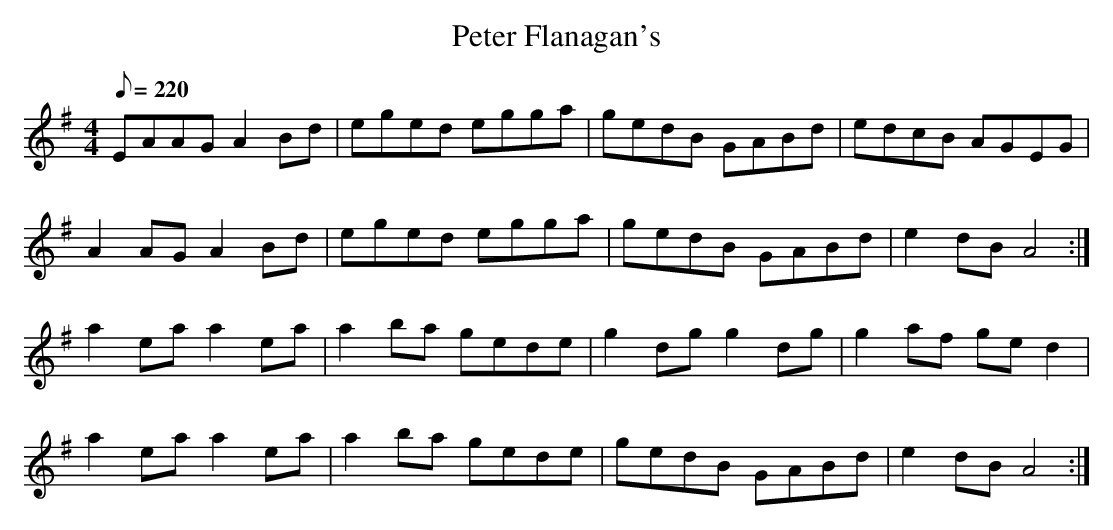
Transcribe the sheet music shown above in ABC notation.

X:1
T:Peter Flanagan's
M:4/4
L:1/8
Q:220
K:ADor
EAAG A2 Bd|eged egga|gedB GABd|edcB AGEG|
A2 AG A2 Bd|eged egga|gedB GABd|e2 dB A4:|
a2 ea a2 ea|a2 ba gede|g2 dg g2 dg|g2 af ge d2|
a2 ea a2 ea|a2 ba gede|gedB GABd|e2 dB A4:|
